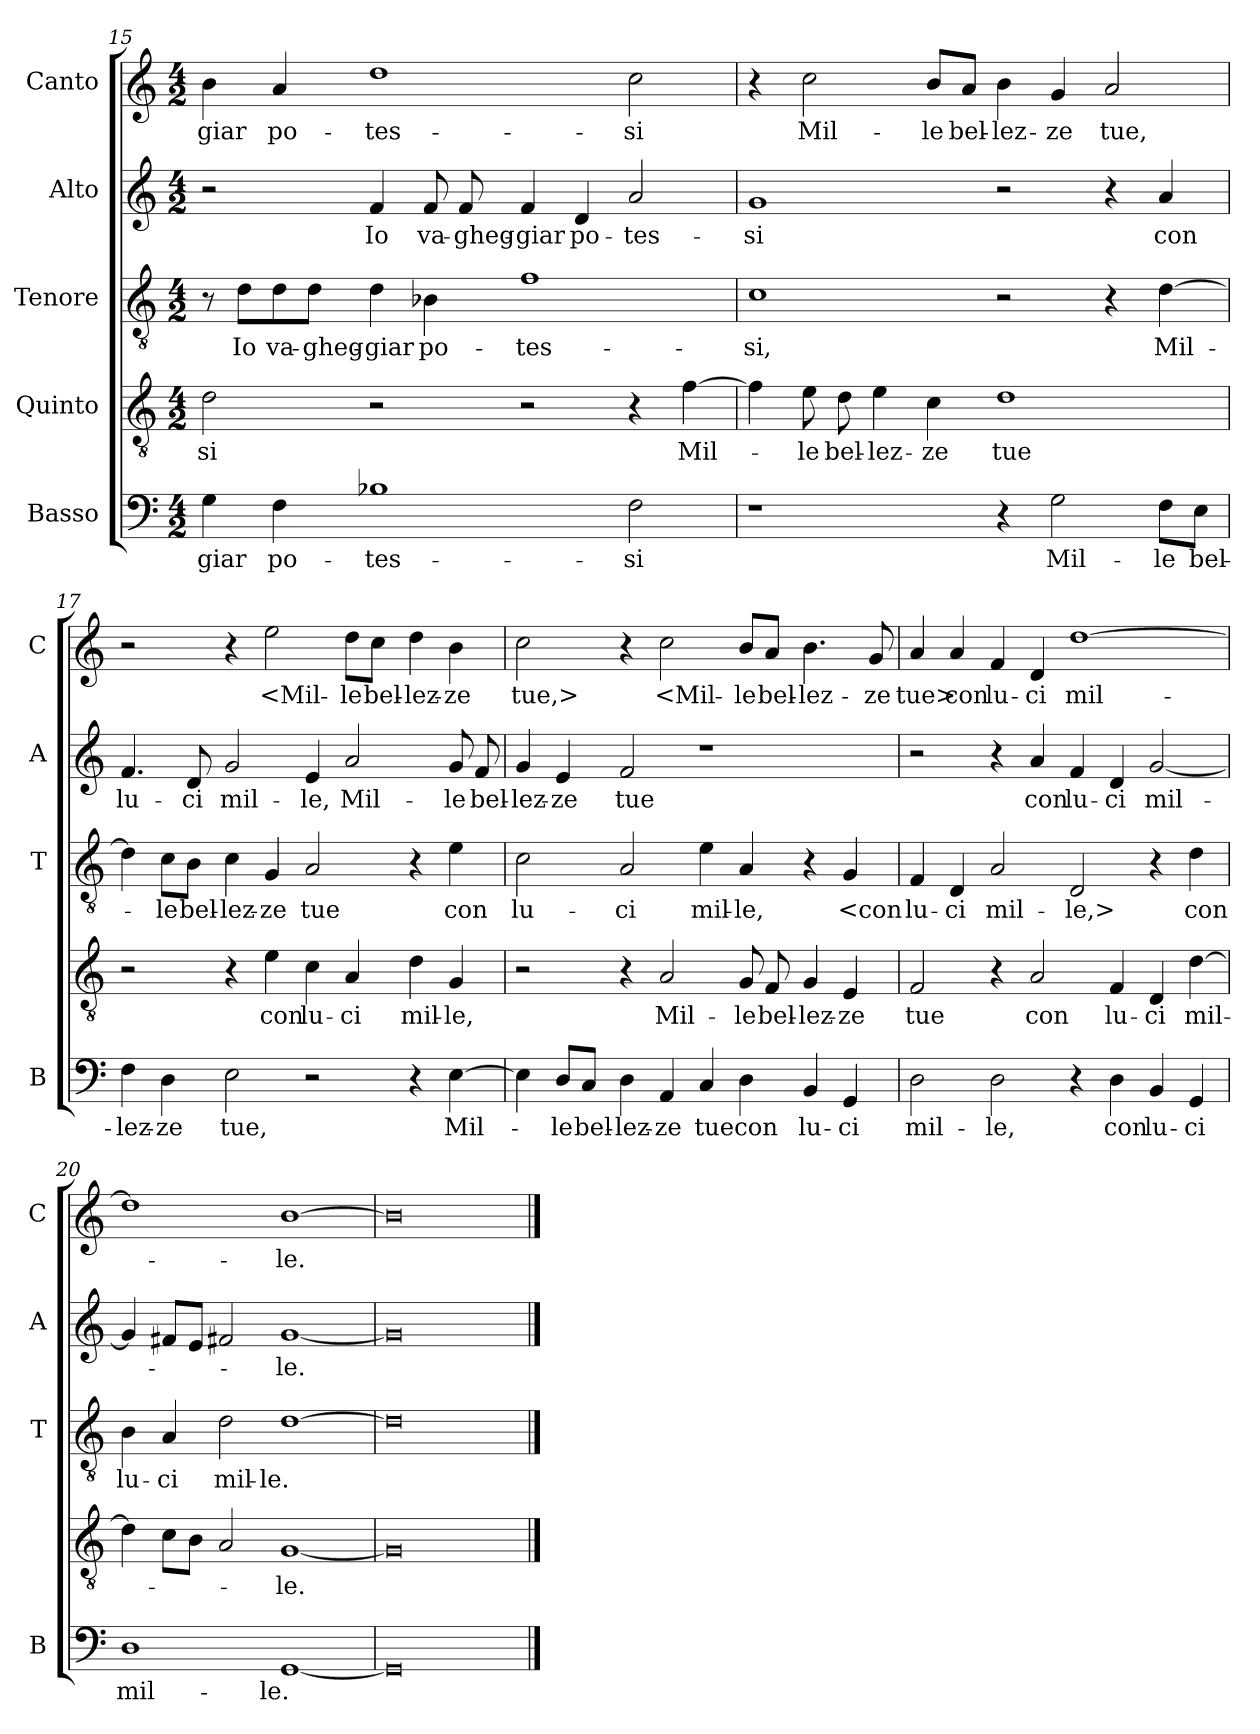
**kern	**text	**kern	**text	**kern	**text	**kern	**text	**kern	**text
*part5	*part5	*part4	*part4	*part3	*part3	*part2	*part2	*part1	*part1
*staff5	*staff5	*staff4	*staff4	*staff3	*staff3	*staff2	*staff2	*staff1	*staff1
*I"Basso	*	*I"Quinto	*	*I"Tenore	*	*I"Alto	*	*I"Canto	*
*I'B	*	*	*	*I'T	*	*I'A	*	*I'C	*
*clefF4	*	*clefGv2	*	*clefGv2	*	*clefG2	*	*clefG2	*
*k[]	*	*k[]	*	*k[]	*	*k[]	*	*k[]	*
*M4/2	*	*M4/2	*	*M4/2	*	*M4/2	*	*M4/2	*
=15	=15	=15	=15	=15	=15	=15	=15	=15	=15
4G	-giar	2d	-si	8r	.	2r	.	4b	-giar
.	.	.	.	8d\L	Io	.	.	.	.
4F	po-	.	.	8d\	va-	.	.	4a	po-
.	.	.	.	8d\J	-gheg-	.	.	.	.
1B-X	-tes-	2r	.	4d	-giar	4f	Io	1dd	-tes-
.	.	.	.	4B-X	po-	8f	va-	.	.
.	.	.	.	.	.	8f	-gheg-	.	.
.	.	2r	.	1f	-tes-	4f	-giar	.	.
.	.	.	.	.	.	4d	po-	.	.
2F	-si	4r	.	.	.	2a	-tes-	2cc	-si
.	.	[4f	Mil-	.	.	.	.	.	.
=16	=16	=16	=16	=16	=16	=16	=16	=16	=16
1r	.	4f]	.	1c	-si,	1g	-si	4r	.
.	.	8e	-le	.	.	.	.	2cc	Mil-
.	.	8d	bel-	.	.	.	.	.	.
.	.	4e	-lez-	.	.	.	.	.	.
.	.	4c	-ze	.	.	.	.	8b/L	-le
.	.	.	.	.	.	.	.	8a/J	bel-
4r	.	1d	tue	2r	.	2r	.	4b	-lez-
2G	Mil-	.	.	.	.	.	.	4g	-ze
.	.	.	.	4r	.	4r	.	2a	tue,
8F\L	-le	.	.	[4d	Mil-	4a	con	.	.
8E\J	bel-	.	.	.	.	.	.	.	.
=17	=17	=17	=17	=17	=17	=17	=17	=17	=17
4F	-lez-	2r	.	4d]	.	4.f	lu-	2r	.
4D	-ze	.	.	8c\L	-le	.	.	.	.
.	.	.	.	8B\J	bel-	8d	-ci	.	.
2E	tue,	4r	.	4c	-lez-	2g	mil-	4r	.
.	.	4e	con	4G	-ze	.	.	2ee	<Mil-
2r	.	4c	lu-	2A	tue	4e	-le,	.	.
.	.	4A	-ci	.	.	2a	Mil-	8dd\L	-le
.	.	.	.	.	.	.	.	8cc\J	bel-
4r	.	4d	mil-	4r	.	.	.	4dd	-lez-
[4E	Mil-	4G	-le,	4e	con	8g	-le	4b	-ze
.	.	.	.	.	.	8f	bel-	.	.
=18	=18	=18	=18	=18	=18	=18	=18	=18	=18
4E]	.	2r	.	2c	lu-	4g	-lez-	2cc	tue,>
8D/L	-le	.	.	.	.	4e	-ze	.	.
8C/J	bel-	.	.	.	.	.	.	.	.
4D	-lez-	4r	.	2A	-ci	2f	tue	4r	.
4AA	-ze	2A	Mil-	.	.	.	.	2cc	<Mil-
4C	tue	.	.	4e	mil-	1r	.	.	.
4D	con	8G	-le	4A	-le,	.	.	8b/L	-le
.	.	8F	bel-	.	.	.	.	8a/J	bel-
4BB	lu-	4G	-lez-	4r	.	.	.	4.b	-lez-
4GG	-ci	4E	-ze	4G	<con	.	.	.	.
.	.	.	.	.	.	.	.	8g	-ze
=19	=19	=19	=19	=19	=19	=19	=19	=19	=19
2D	mil-	2F	tue	4F	lu-	2r	.	4a	tue>
.	.	.	.	4D	-ci	.	.	4a	con
2D	-le,	4r	.	2A	mil-	4r	.	4f	lu-
.	.	2A	con	.	.	4a	con	4d	-ci
4r	.	.	.	2D	-le,>	4f	lu-	[1dd	mil-
4D	con	4F	lu-	.	.	4d	-ci	.	.
4BB	lu-	4D	-ci	4r	.	[2g	mil-	.	.
4GG	-ci	[4d	mil-	4d	con	.	.	.	.
=20	=20	=20	=20	=20	=20	=20	=20	=20	=20
1D	mil-	4d]	.	4B	lu-	4g]	.	1dd]	.
.	.	8cL	.	4A	-ci	8f#XL	.	.	.
.	.	8BJ	.	.	.	8eJ	.	.	.
.	.	2A	.	2d	mil-	2f#X	.	.	.
[1GG	-le.	[1G	-le.	[1d	-le.	[1g	-le.	[1b	-le.
=21	=21	=21	=21	=21	=21	=21	=21	=21	=21
0GG]	.	0G]	.	0d]	.	0g]	.	0b]	.
==	==	==	==	==	==	==	==	==	==
*-	*-	*-	*-	*-	*-	*-	*-	*-	*-
